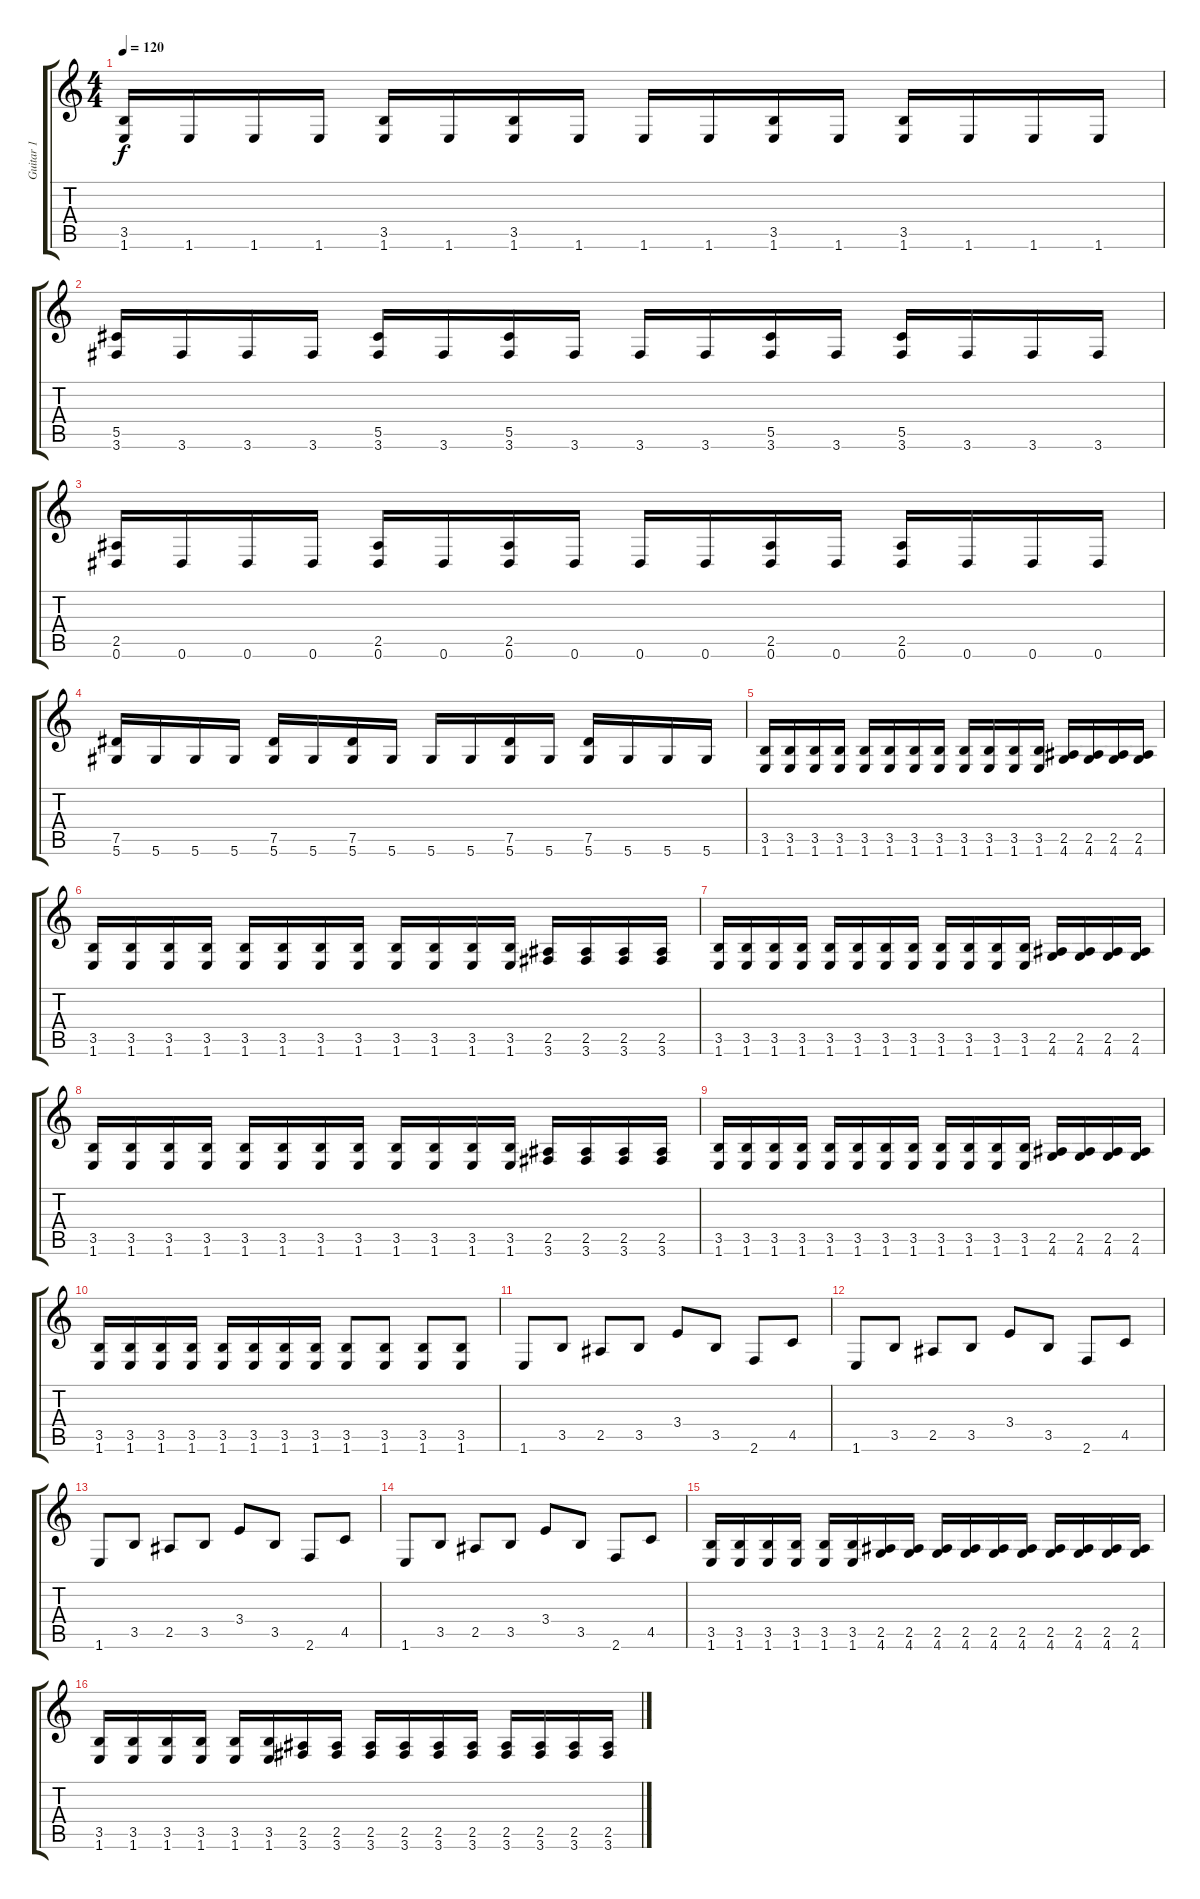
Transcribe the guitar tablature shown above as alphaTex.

\track ("Guitar 1" "Guitar 1") {instrument overdrivenguitar}
\staff {score tabs}
\tuning (Eb4 Bb3 Gb3 Db3 Ab2 Eb2) {hide}
\ts (4 4)
\tempo 120
\clef g2
\ks c
(3.5 1.6).16{dy f} 1.6.16 1.6.16 1.6.16 (3.5 1.6).16 1.6.16 (3.5 1.6).16 1.6.16 1.6.16 1.6.16 (3.5 1.6).16 1.6.16 (3.5 1.6).16 1.6.16 1.6.16 1.6.16 |
(5.5 3.6).16 3.6.16 3.6.16 3.6.16 (5.5 3.6).16 3.6.16 (5.5 3.6).16 3.6.16 3.6.16 3.6.16 (5.5 3.6).16 3.6.16 (5.5 3.6).16 3.6.16 3.6.16 3.6.16 |
(2.5 0.6).16 0.6.16 0.6.16 0.6.16 (2.5 0.6).16 0.6.16 (2.5 0.6).16 0.6.16 0.6.16 0.6.16 (2.5 0.6).16 0.6.16 (2.5 0.6).16 0.6.16 0.6.16 0.6.16 |
(7.5 5.6).16 5.6.16 5.6.16 5.6.16 (7.5 5.6).16 5.6.16 (7.5 5.6).16 5.6.16 5.6.16 5.6.16 (7.5 5.6).16 5.6.16 (7.5 5.6).16 5.6.16 5.6.16 5.6.16 |
(3.5 1.6).16 (3.5 1.6).16 (3.5 1.6).16 (3.5 1.6).16 (3.5 1.6).16 (3.5 1.6).16 (3.5 1.6).16 (3.5 1.6).16 (3.5 1.6).16 (3.5 1.6).16 (3.5 1.6).16 (3.5 1.6).16 (2.5 4.6).16 (2.5 4.6).16 (2.5 4.6).16 (2.5 4.6).16 |
(3.5 1.6).16 (3.5 1.6).16 (3.5 1.6).16 (3.5 1.6).16 (3.5 1.6).16 (3.5 1.6).16 (3.5 1.6).16 (3.5 1.6).16 (3.5 1.6).16 (3.5 1.6).16 (3.5 1.6).16 (3.5 1.6).16 (2.5 3.6).16 (2.5 3.6).16 (2.5 3.6).16 (2.5 3.6).16 |
(3.5 1.6).16 (3.5 1.6).16 (3.5 1.6).16 (3.5 1.6).16 (3.5 1.6).16 (3.5 1.6).16 (3.5 1.6).16 (3.5 1.6).16 (3.5 1.6).16 (3.5 1.6).16 (3.5 1.6).16 (3.5 1.6).16 (2.5 4.6).16 (2.5 4.6).16 (2.5 4.6).16 (2.5 4.6).16 |
(3.5 1.6).16 (3.5 1.6).16 (3.5 1.6).16 (3.5 1.6).16 (3.5 1.6).16 (3.5 1.6).16 (3.5 1.6).16 (3.5 1.6).16 (3.5 1.6).16 (3.5 1.6).16 (3.5 1.6).16 (3.5 1.6).16 (2.5 3.6).16 (2.5 3.6).16 (2.5 3.6).16 (2.5 3.6).16 |
(3.5 1.6).16 (3.5 1.6).16 (3.5 1.6).16 (3.5 1.6).16 (3.5 1.6).16 (3.5 1.6).16 (3.5 1.6).16 (3.5 1.6).16 (3.5 1.6).16 (3.5 1.6).16 (3.5 1.6).16 (3.5 1.6).16 (2.5 4.6).16 (2.5 4.6).16 (2.5 4.6).16 (2.5 4.6).16 |
(3.5 1.6).16 (3.5 1.6).16 (3.5 1.6).16 (3.5 1.6).16 (3.5 1.6).16 (3.5 1.6).16 (3.5 1.6).16 (3.5 1.6).16 (3.5 1.6).8 (3.5 1.6).8 (3.5 1.6).8 (3.5 1.6).8 |
1.6.8{instrument electricguitarclean} 3.5.8 2.5.8 3.5.8 3.4.8 3.5.8 2.6.8 4.5.8 |
1.6.8 3.5.8 2.5.8 3.5.8 3.4.8 3.5.8 2.6.8 4.5.8 |
1.6.8 3.5.8 2.5.8 3.5.8 3.4.8 3.5.8 2.6.8 4.5.8 |
1.6.8 3.5.8 2.5.8 3.5.8 3.4.8 3.5.8 2.6.8 4.5.8 |
(3.5 1.6).16{instrument overdrivenguitar} (3.5 1.6).16 (3.5 1.6).16 (3.5 1.6).16 (3.5 1.6).16 (3.5 1.6).16 (2.5 4.6).16 (2.5 4.6).16 (2.5 4.6).16 (2.5 4.6).16 (2.5 4.6).16 (2.5 4.6).16 (2.5 4.6).16 (2.5 4.6).16 (2.5 4.6).16 (2.5 4.6).16 |
(3.5 1.6).16 (3.5 1.6).16 (3.5 1.6).16 (3.5 1.6).16 (3.5 1.6).16 (3.5 1.6).16 (2.5 3.6).16 (2.5 3.6).16 (2.5 3.6).16 (2.5 3.6).16 (2.5 3.6).16 (2.5 3.6).16 (2.5 3.6).16 (2.5 3.6).16 (2.5 3.6).16 (2.5 3.6).16
